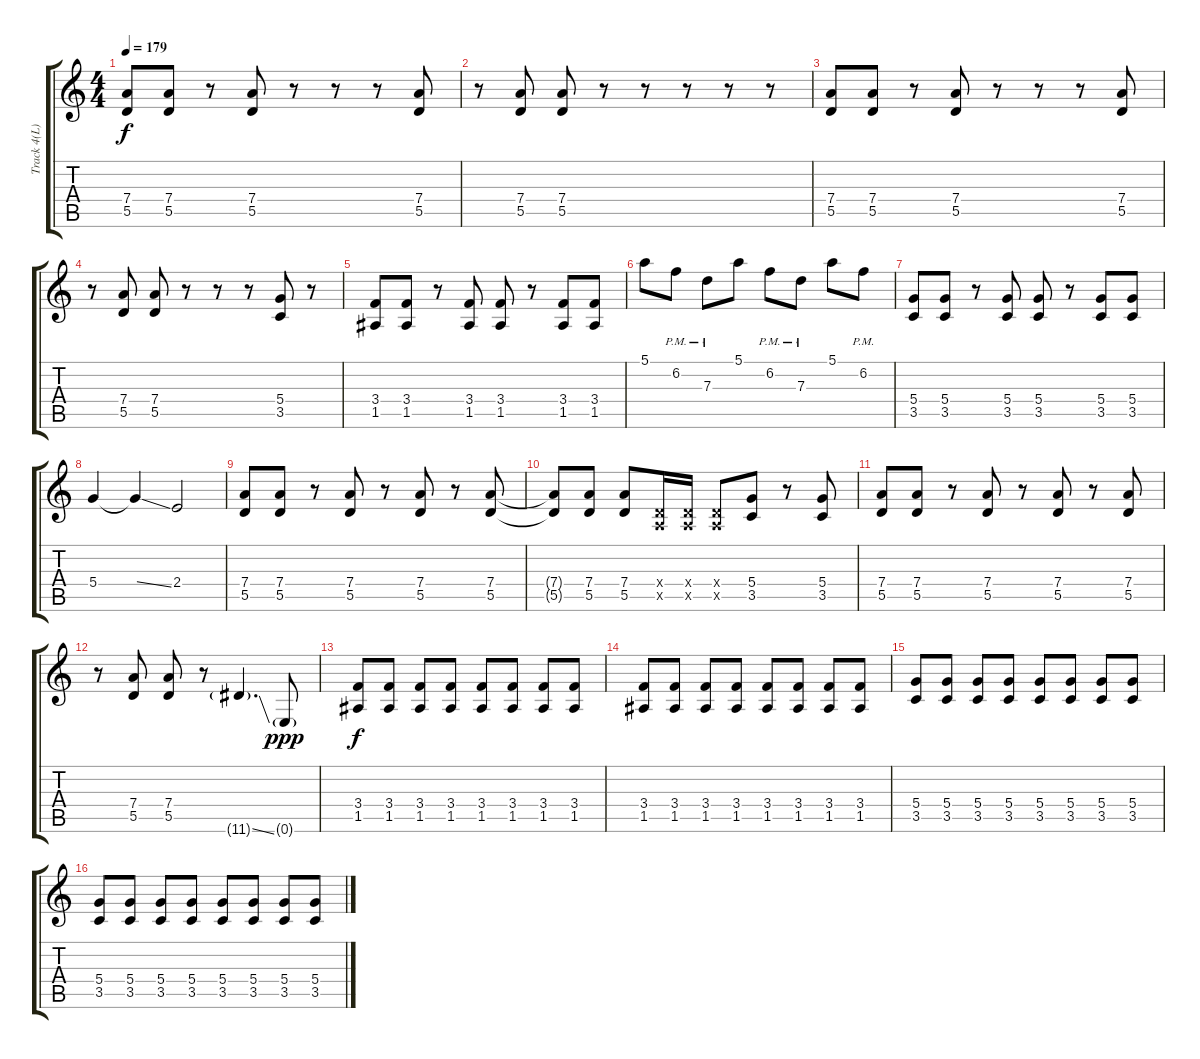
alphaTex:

\track ("Track 4(L)" "Track 4(L)") {instrument overdrivenguitar}
\staff {score tabs}
\tuning (E4 B3 G3 D3 A2 E2) {hide}
\ts (4 4)
\tempo 179
\clef g2
\ks c
(7.4 5.5).8{dy f} (7.4 5.5).8 r.8 (7.4 5.5).8 r.8 r.8 r.8 (7.4 5.5).8 |
r.8 (7.4 5.5).8 (7.4 5.5).8 r.8 r.8 r.8 r.8 r.8 |
(7.4 5.5).8 (7.4 5.5).8 r.8 (7.4 5.5).8 r.8 r.8 r.8 (7.4 5.5).8 |
r.8 (7.4 5.5).8 (7.4 5.5).8 r.8 r.8 r.8 (5.4 3.5).8 r.8 |
(3.4 1.5).8 (3.4 1.5).8 r.8 (3.4 1.5).8 (3.4 1.5).8 r.8 (3.4 1.5).8 (3.4 1.5).8 |
5.1.8 6.2{pm}.8 7.3{pm}.8 5.1.8 6.2{pm}.8 7.3{pm}.8 5.1.8 6.2{pm}.8 |
(5.4 3.5).8 (5.4 3.5).8 r.8 (5.4 3.5).8 (5.4 3.5).8 r.8 (5.4 3.5).8 (5.4 3.5).8 |
5.4.4 5.4{ss t}.4 2.4.2 |
(7.4 5.5).8 (7.4 5.5).8 r.8 (7.4 5.5).8 r.8 (7.4 5.5).8 r.8 (7.4 5.5).8 |
(7.4{t} 5.5{t}).8 (7.4 5.5).8 (7.4 5.5).8 (0.4{x} 0.5{x}).16 (0.4{x} 0.5{x}).16 (0.4{x} 0.5{x}).8 (5.4 3.5).8 r.8 (5.4 3.5).8 |
(7.4 5.5).8 (7.4 5.5).8 r.8 (7.4 5.5).8 r.8 (7.4 5.5).8 r.8 (7.4 5.5).8 |
r.8 (7.4 5.5).8 (7.4 5.5).8 r.8 11.6{ss g}.4{d} 0.6{g}.8{dy ppp} |
(3.4 1.5).8{dy f} (3.4 1.5).8 (3.4 1.5).8 (3.4 1.5).8 (3.4 1.5).8 (3.4 1.5).8 (3.4 1.5).8 (3.4 1.5).8 |
(3.4 1.5).8 (3.4 1.5).8 (3.4 1.5).8 (3.4 1.5).8 (3.4 1.5).8 (3.4 1.5).8 (3.4 1.5).8 (3.4 1.5).8 |
(5.4 3.5).8 (5.4 3.5).8 (5.4 3.5).8 (5.4 3.5).8 (5.4 3.5).8 (5.4 3.5).8 (5.4 3.5).8 (5.4 3.5).8 |
(5.4 3.5).8 (5.4 3.5).8 (5.4 3.5).8 (5.4 3.5).8 (5.4 3.5).8 (5.4 3.5).8 (5.4 3.5).8 (5.4 3.5).8
